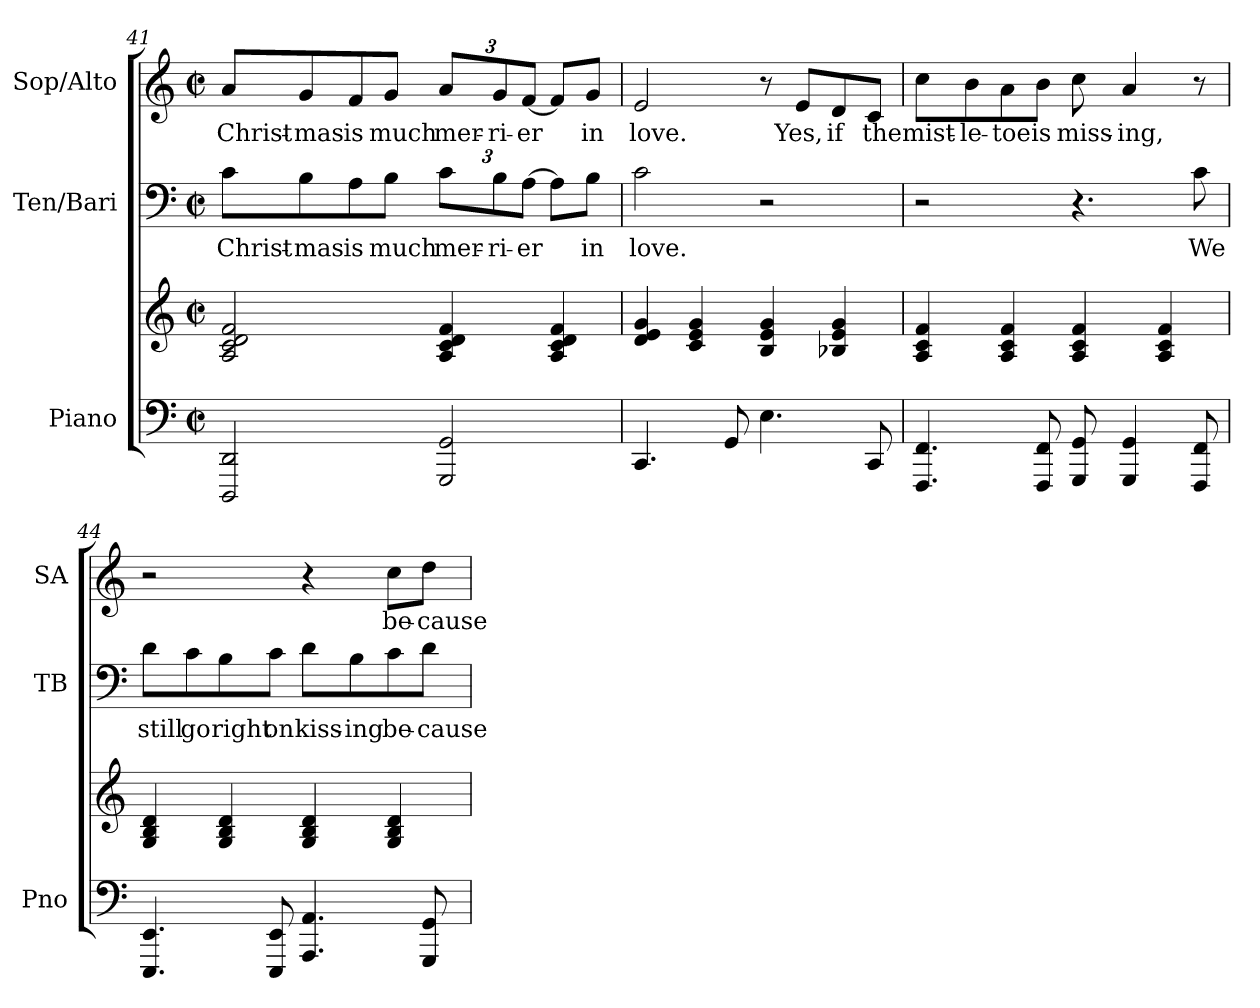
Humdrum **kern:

**kern	**kern	**kern	**text	**kern	**text
*part3	*part3	*part2	*part2	*part1	*part1
*staff4	*staff3	*staff2	*staff2	*staff1	*staff1
*I"Piano	*	*I"Ten/Bari	*	*I"Sop/Alto	*
*I'Pno	*	*I'TB	*	*I'SA	*
*clefF4	*clefG2	*clefF4	*	*clefG2	*
*k[]	*k[]	*k[]	*	*k[]	*
*C:	*C:	*C:	*	*C:	*
*M2/2	*M2/2	*M2/2	*	*M2/2	*
*met(c|)	*met(c|)	*met(c|)	*	*met(c|)	*
=41	=41	=41	=41	=41	=41
!	!	!	!LO:LY:b	!	!
!	!	!	!	!	!LO:LY:b
2DD/ 2DDD/	2f/ 2d/ 2c/ 2A/	8c\L	Christ-	8a/L	Christ-
!	!	!	!LO:LY:b	!	!
!	!	!	!	!	!LO:LY:b
.	.	8B\	-mas	8g/	-mas
!	!	!	!LO:LY:b	!	!
!	!	!	!	!	!LO:LY:b
.	.	8A\	is	8f/	is
!	!	!	!LO:LY:b	!	!
!	!	!	!	!	!LO:LY:b
.	.	8B\J	much	8g/J	much
!	!	!	!LO:LY:b	!	!
*	*	*	*	*Xbrackettup	*
!	!	!	!	!	!LO:LY:b
2GG/ 2GGG/	4f/ 4d/ 4c/ 4A/	12c\L	mer-	12a/L	mer-
!	!	!	!LO:LY:b	!	!
!	!	!	!	!	!LO:LY:b
.	.	12B\	-ri-	12g/	-ri-
!	!	!	!LO:LY:b	!	!
!	!	!	!	!	!LO:LY:b
.	.	[12A\J	-er	[12f/J	-er
.	4f/ 4d/ 4c/ 4A/	8A\L]	.	8f/L]	.
!	!	!	!LO:LY:b	!	!
!	!	!	!	!	!LO:LY:b
.	.	8B\J	in	8g/J	in
=42	=42	=42	=42	=42	=42
!	!	!	!LO:LY:b	!	!
!	!	!	!	!	!LO:LY:b
4.CC/	4g/ 4e/ 4d/	2c\	love.	2e/	love.
.	4g/ 4e/ 4c/	.	.	.	.
8GG/	.	.	.	.	.
4.E\	4g/ 4e/ 4B/	2r	.	8r	.
!	!	!	!	!	!LO:LY:b
.	.	.	.	8e/L	Yes,
!	!	!	!	!	!LO:LY:b
.	4g/ 4e/ 4B-X/	.	.	8d/	if
!	!	!	!	!	!LO:LY:b
8CC/	.	.	.	8c/J	the
!!LO:LB:g=z
=43	=43	=43	=43	=43	=43
!	!	!	!	!	!LO:LY:b
4.FF/ 4.FFF/	4f/ 4c/ 4A/	2r	.	8cc\L	mist-
!	!	!	!	!	!LO:LY:b
.	.	.	.	8b\	-le-
!	!	!	!	!	!LO:LY:b
.	4f/ 4c/ 4A/	.	.	8a\	-toe
!	!	!	!	!	!LO:LY:b
8FF/ 8FFF/	.	.	.	8b\J	is
!	!	!	!	!	!LO:LY:b
8GG/ 8GGG/	4f/ 4c/ 4A/	4.r	.	8cc\	miss-
!	!	!	!	!	!LO:LY:b
4GG/ 4GGG/	.	.	.	4a/	-ing,
.	4f/ 4c/ 4A/	.	.	.	.
!	!	!	!LO:LY:b	!	!
8FF/ 8FFF/	.	8c\	We	8r	.
=44	=44	=44	=44	=44	=44
!	!	!	!LO:LY:b	!	!
4.EE/ 4.EEE/	4d/ 4B/ 4G/	8d\L	still	2r	.
!	!	!	!LO:LY:b	!	!
.	.	8c\	go	.	.
!	!	!	!LO:LY:b	!	!
.	4d/ 4B/ 4G/	8B\	right	.	.
!	!	!	!LO:LY:b	!	!
8EE/ 8EEE/	.	8c\J	on	.	.
!	!	!	!LO:LY:b	!	!
4.AA/ 4.AAA/	4d/ 4B/ 4G/	8d\L	kiss-	4r	.
!	!	!	!LO:LY:b	!	!
.	.	8B\	-ing	.	.
!	!	!	!LO:LY:b	!	!
!	!	!	!	!	!LO:LY:b
.	4d/ 4B/ 4G/	8c\	be-	8cc\L	be-
!	!	!	!LO:LY:b	!	!
!	!	!	!	!	!LO:LY:b
8GG/ 8GGG/	.	8d\J	-cause	8dd\J	-cause
=	=	=	=	=	=
*-	*-	*-	*-	*-	*-
